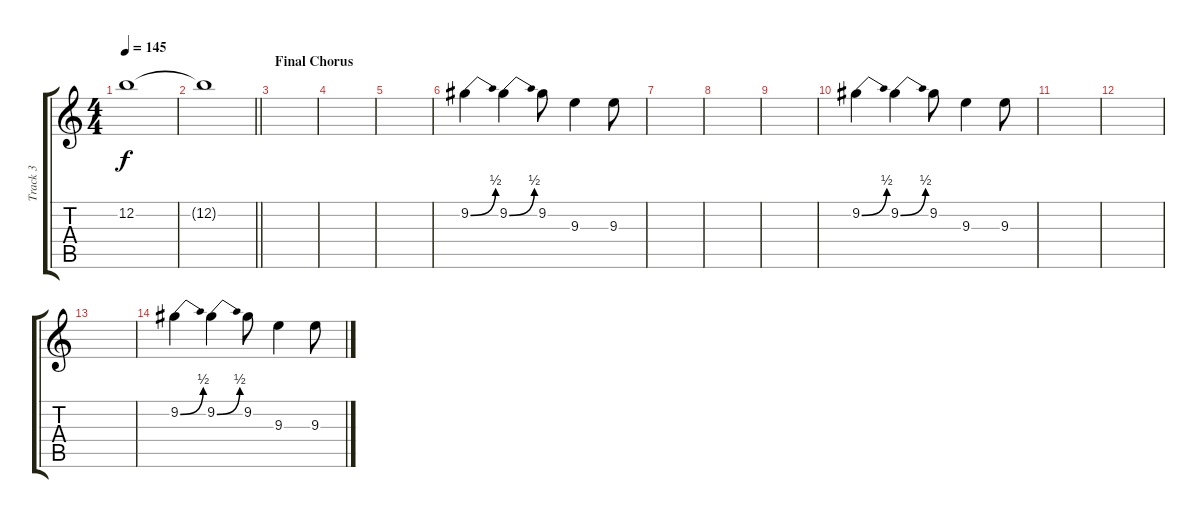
\track ("Track 3" "Track 3") {instrument distortionguitar}
\staff {score tabs}
\tuning (E4 B3 G3 D3 A2 E2) {hide}
\ts (4 4)
\tempo 145
\clef g2
\ks c
12.2.1{dy f} |
\barLineRight lightlight
12.2{t}.1 |
\section ("" "Final Chorus")
|
|
|
9.2{be (bend 0 0 60 2)}.4 9.2{be (bend 0 0 60 2)}.4 9.2.8 9.3.4 9.3.8 |
|
|
|
9.2{be (bend 0 0 60 2)}.4 9.2{be (bend 0 0 60 2)}.4 9.2.8 9.3.4 9.3.8 |
|
|
|
9.2{be (bend 0 0 60 2)}.4 9.2{be (bend 0 0 60 2)}.4 9.2.8 9.3.4 9.3.8
